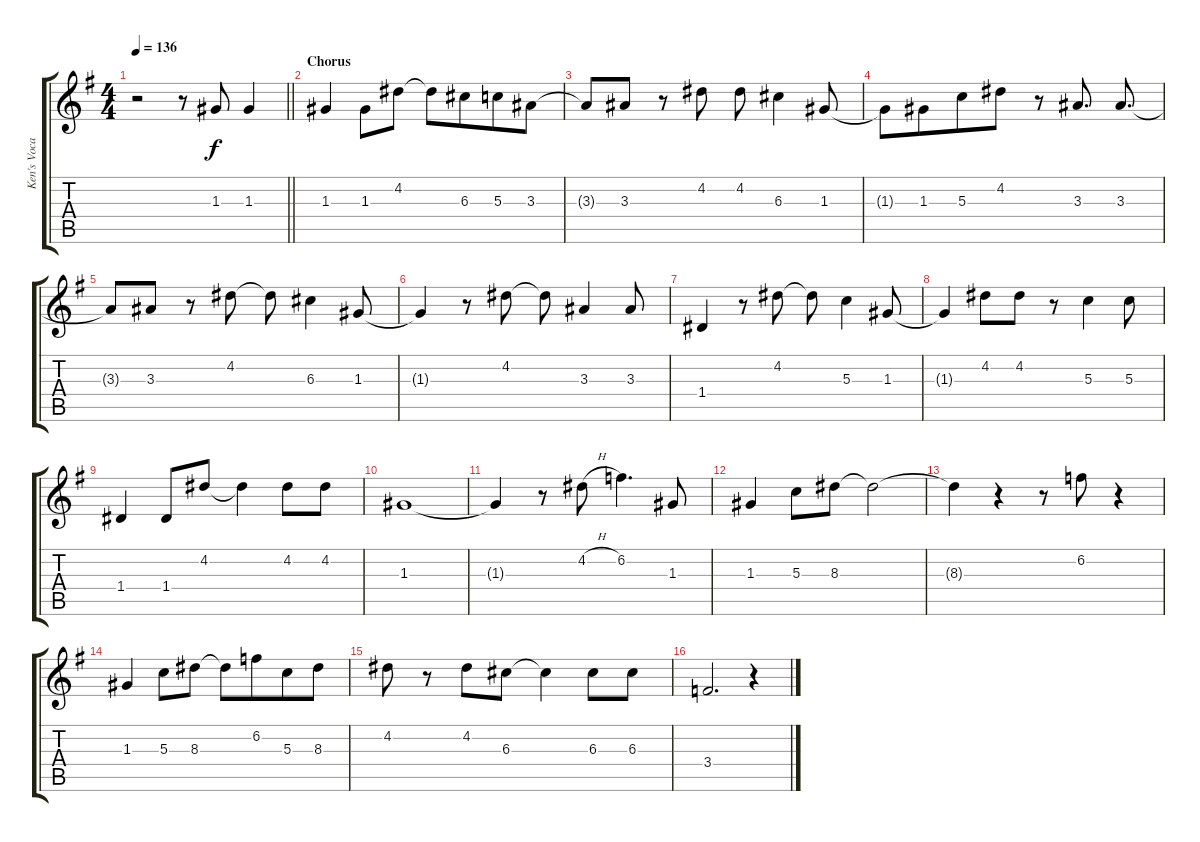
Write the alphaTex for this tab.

\track ("Ken's Vocals" "Ken's Voca") {instrument acousticguitarsteel}
\staff {score tabs}
\tuning (E4 B3 G3 D3 A2 E2) {hide}
\ts (4 4)
\tempo 136
\clef g2
\barLineRight lightlight
\ks g
r.2{dy f} r.8 1.3.8 1.3.4 |
\section ("" "Chorus")
1.3.4 1.3.8 4.2.8 4.2{t}.8 6.3.8{beam merge} 5.3.8 3.3.8 |
3.3{t}.8 3.3.8 r.8 4.2.8 4.2.8 6.3.4 1.3.8 |
1.3{t}.8 1.3.8{beam merge} 5.3.8 4.2.8 r.8 3.3.8{d} 3.3.8{d} |
3.3{t}.8 3.3.8 r.8 4.2.8 4.2{t}.8 6.3.4 1.3.8 |
1.3{t}.4 r.8 4.2.8 4.2{t}.8 3.3.4 3.3.8 |
1.4.4 r.8 4.2.8 4.2{t}.8 5.3.4 1.3.8 |
1.3{t}.4 4.2.8 4.2.8 r.8 5.3.4 5.3.8 |
1.4.4 1.4.8 4.2.8 4.2{t}.4 4.2.8{beam merge} 4.2.8 |
1.3.1 |
1.3{t}.4 r.8 4.2{h}.8 6.2.4{d} 1.3.8 |
1.3.4 5.3.8 8.3.8 8.3{t}.2 |
8.3{t}.4 r.4 r.8 6.2.8 r.4 |
1.3.4 5.3.8 8.3.8 8.3{t}.8 6.2.8{beam merge} 5.3.8 8.3.8 |
4.2.8 r.8 4.2.8 6.3.8 6.3{t}.4 6.3.8 6.3.8 |
3.4.2{d} r.4
